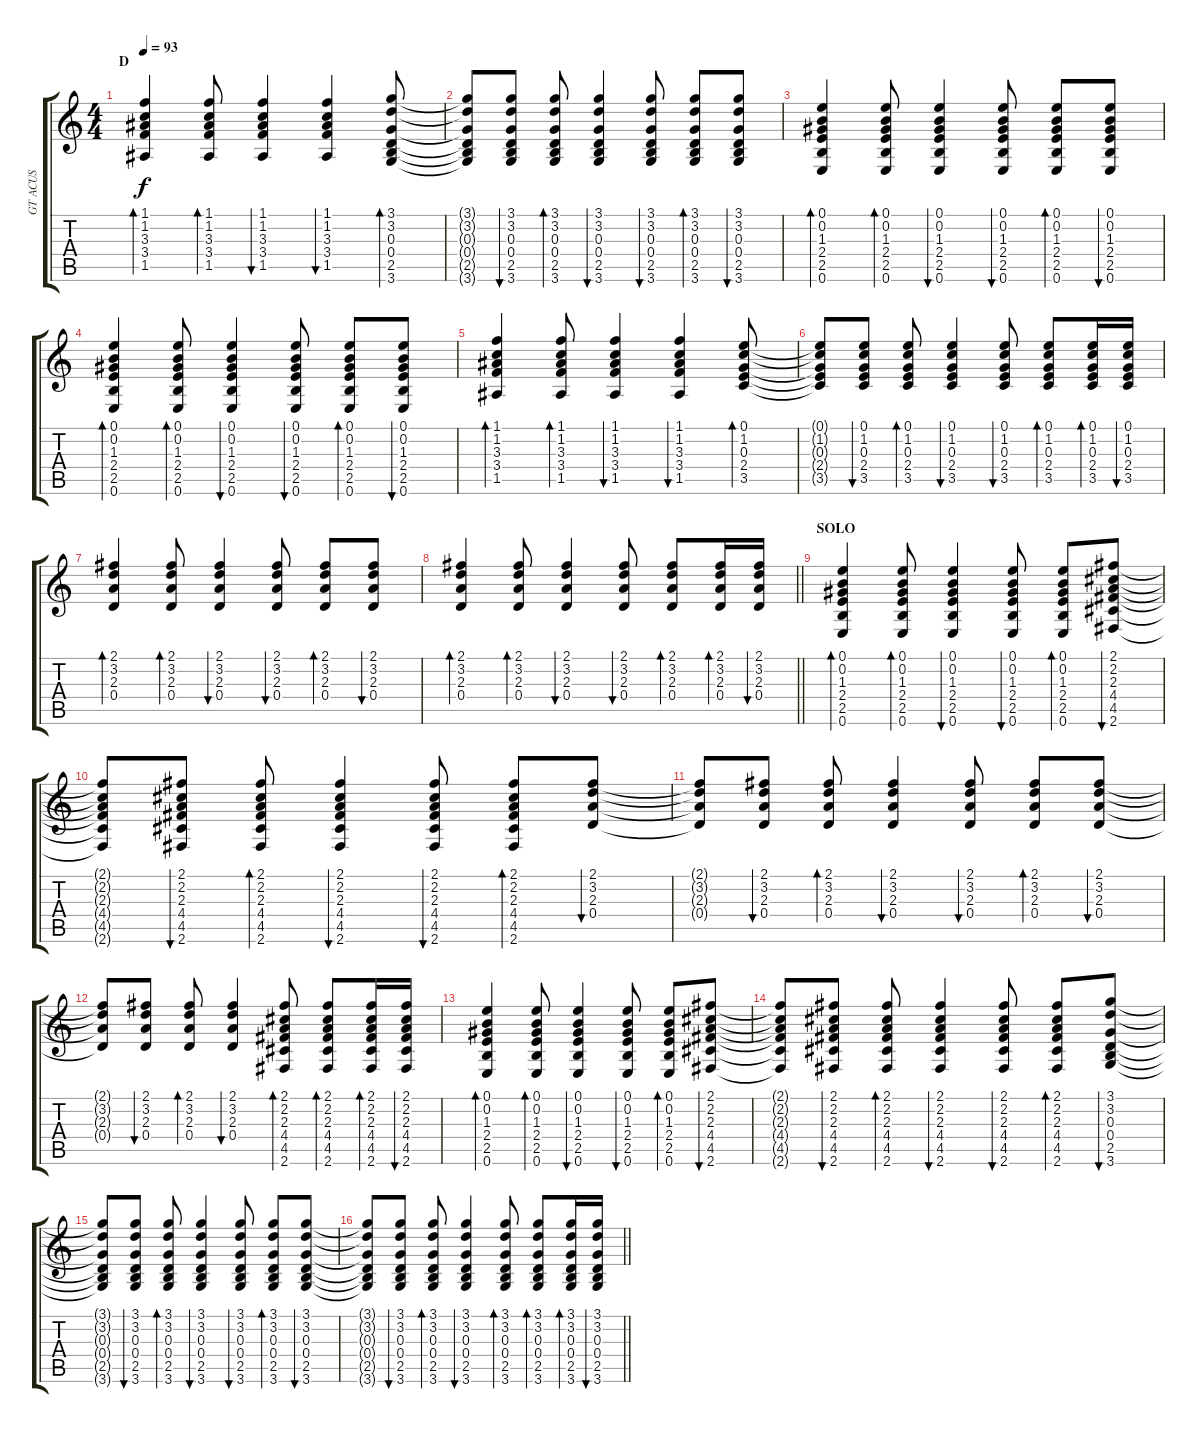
\track ("GT ACUS" "GT ACUS") {instrument acousticguitarsteel}
\staff {score tabs}
\tuning (E4 B3 G3 D3 A2 E2) {hide}
\ts (4 4)
\section ("" "D")
\tempo 93
\clef g2
\ks c
(1.1 1.2 3.3 3.4 1.5).4{bd 60 dy f} (1.1 1.2 3.3 3.4 1.5).8{bd 60} (1.1 1.2 3.3 3.4 1.5).4{bu 60} (1.1 1.2 3.3 3.4 1.5).4{bu 60} (3.1 3.2 0.3 0.4 2.5 3.6).8{bd 60} |
(3.1{t} 3.2{t} 0.3{t} 0.4{t} 2.5{t} 3.6{t}).8 (3.1 3.2 0.3 0.4 2.5 3.6).8{bu 60} (3.1 3.2 0.3 0.4 2.5 3.6).8{bd 60} (3.1 3.2 0.3 0.4 2.5 3.6).4{bu 60} (3.1 3.2 0.3 0.4 2.5 3.6).8{bu 60} (3.1 3.2 0.3 0.4 2.5 3.6).8{bd 60} (3.1 3.2 0.3 0.4 2.5 3.6).8{bu 60} |
(0.1 0.2 1.3 2.4 2.5 0.6).4{bd 60} (0.1 0.2 1.3 2.4 2.5 0.6).8{bd 60} (0.1 0.2 1.3 2.4 2.5 0.6).4{bu 60} (0.1 0.2 1.3 2.4 2.5 0.6).8{bu 60} (0.1 0.2 1.3 2.4 2.5 0.6).8{bd 60} (0.1 0.2 1.3 2.4 2.5 0.6).8{bu 60} |
(0.1 0.2 1.3 2.4 2.5 0.6).4{bd 60} (0.1 0.2 1.3 2.4 2.5 0.6).8{bd 60} (0.1 0.2 1.3 2.4 2.5 0.6).4{bu 60} (0.1 0.2 1.3 2.4 2.5 0.6).8{bu 60} (0.1 0.2 1.3 2.4 2.5 0.6).8{bd 60} (0.1 0.2 1.3 2.4 2.5 0.6).8{bu 60} |
(1.1 1.2 3.3 3.4 1.5).4{bd 60} (1.1 1.2 3.3 3.4 1.5).8{bd 60} (1.1 1.2 3.3 3.4 1.5).4{bu 60} (1.1 1.2 3.3 3.4 1.5).4{bu 60} (0.1 1.2 0.3 2.4 3.5).8{bd 60} |
(0.1{t} 1.2{t} 0.3{t} 2.4{t} 3.5{t}).8 (0.1 1.2 0.3 2.4 3.5).8{bu 60} (0.1 1.2 0.3 2.4 3.5).8{bd 60} (0.1 1.2 0.3 2.4 3.5).4{bu 60} (0.1 1.2 0.3 2.4 3.5).8{bu 60} (0.1 1.2 0.3 2.4 3.5).8{bd 60} (0.1 1.2 0.3 2.4 3.5).16{bd 60} (0.1 1.2 0.3 2.4 3.5).16{bu 60} |
(2.1 3.2 2.3 0.4).4{bd 60} (2.1 3.2 2.3 0.4).8{bd 60} (2.1 3.2 2.3 0.4).4{bu 60} (2.1 3.2 2.3 0.4).8{bu 60} (2.1 3.2 2.3 0.4).8{bd 60} (2.1 3.2 2.3 0.4).8{bu 60} |
\barLineRight lightlight
(2.1 3.2 2.3 0.4).4{bd 60} (2.1 3.2 2.3 0.4).8{bd 60} (2.1 3.2 2.3 0.4).4{bu 60} (2.1 3.2 2.3 0.4).8{bu 60} (2.1 3.2 2.3 0.4).8{bd 60} (2.1 3.2 2.3 0.4).16{bd 60} (2.1 3.2 2.3 0.4).16{bu 60} |
\section ("" "SOLO")
(0.1 0.2 1.3 2.4 2.5 0.6).4{bd 30} (0.1 0.2 1.3 2.4 2.5 0.6).8{bd 30} (0.1 0.2 1.3 2.4 2.5 0.6).4{bu 30} (0.1 0.2 1.3 2.4 2.5 0.6).8{bu 30} (0.1 0.2 1.3 2.4 2.5 0.6).8{bd 30} (2.1 2.2 2.3 4.4 4.5 2.6).8{bu 30} |
(2.1{t} 2.2{t} 2.3{t} 4.4{t} 4.5{t} 2.6{t}).8 (2.1 2.2 2.3 4.4 4.5 2.6).8{bu 30} (2.1 2.2 2.3 4.4 4.5 2.6).8{bd 30} (2.1 2.2 2.3 4.4 4.5 2.6).4{bu 30} (2.1 2.2 2.3 4.4 4.5 2.6).8{bu 30} (2.1 2.2 2.3 4.4 4.5 2.6).8{bd 30} (2.1 3.2 2.3 0.4).8{bu 30} |
(2.1{t} 3.2{t} 2.3{t} 0.4{t}).8 (2.1 3.2 2.3 0.4).8{bu 30} (2.1 3.2 2.3 0.4).8{bd 30} (2.1 3.2 2.3 0.4).4{bu 30} (2.1 3.2 2.3 0.4).8{bu 30} (2.1 3.2 2.3 0.4).8{bd 30} (2.1 3.2 2.3 0.4).8{bu 30} |
(2.1{t} 3.2{t} 2.3{t} 0.4{t}).8 (2.1 3.2 2.3 0.4).8{bu 30} (2.1 3.2 2.3 0.4).8{bd 30} (2.1 3.2 2.3 0.4).4{bu 30} (2.1 2.2 2.3 4.4 4.5 2.6).8{bd 30} (2.1 2.2 2.3 4.4 4.5 2.6).8{bd 30} (2.1 2.2 2.3 4.4 4.5 2.6).16{bd 30} (2.1 2.2 2.3 4.4 4.5 2.6).16{bu 30} |
(0.1 0.2 1.3 2.4 2.5 0.6).4{bd 30} (0.1 0.2 1.3 2.4 2.5 0.6).8{bd 30} (0.1 0.2 1.3 2.4 2.5 0.6).4{bu 30} (0.1 0.2 1.3 2.4 2.5 0.6).8{bu 30} (0.1 0.2 1.3 2.4 2.5 0.6).8{bd 30} (2.1 2.2 2.3 4.4 4.5 2.6).8{bu 30} |
(2.1{t} 2.2{t} 2.3{t} 4.4{t} 4.5{t} 2.6{t}).8 (2.1 2.2 2.3 4.4 4.5 2.6).8{bu 30} (2.1 2.2 2.3 4.4 4.5 2.6).8{bd 30} (2.1 2.2 2.3 4.4 4.5 2.6).4{bu 30} (2.1 2.2 2.3 4.4 4.5 2.6).8{bu 30} (2.1 2.2 2.3 4.4 4.5 2.6).8{bd 30} (3.1 3.2 0.3 0.4 2.5 3.6).8{bu 30} |
(3.1{t} 3.2{t} 0.3{t} 0.4{t} 2.5{t} 3.6{t}).8 (3.1 3.2 0.3 0.4 2.5 3.6).8{bu 30} (3.1 3.2 0.3 0.4 2.5 3.6).8{bd 30} (3.1 3.2 0.3 0.4 2.5 3.6).4{bu 30} (3.1 3.2 0.3 0.4 2.5 3.6).8{bu 30} (3.1 3.2 0.3 0.4 2.5 3.6).8{bd 30} (3.1 3.2 0.3 0.4 2.5 3.6).8{bu 30} |
\barLineRight lightlight
(3.1{t} 3.2{t} 0.3{t} 0.4{t} 2.5{t} 3.6{t}).8 (3.1 3.2 0.3 0.4 2.5 3.6).8{bu 30} (3.1 3.2 0.3 0.4 2.5 3.6).8{bd 30} (3.1 3.2 0.3 0.4 2.5 3.6).4{bu 30} (3.1 3.2 0.3 0.4 2.5 3.6).8{bd 30} (3.1 3.2 0.3 0.4 2.5 3.6).8{bd 30} (3.1 3.2 0.3 0.4 2.5 3.6).16{bd 30} (3.1 3.2 0.3 0.4 2.5 3.6).16{bu 60}
